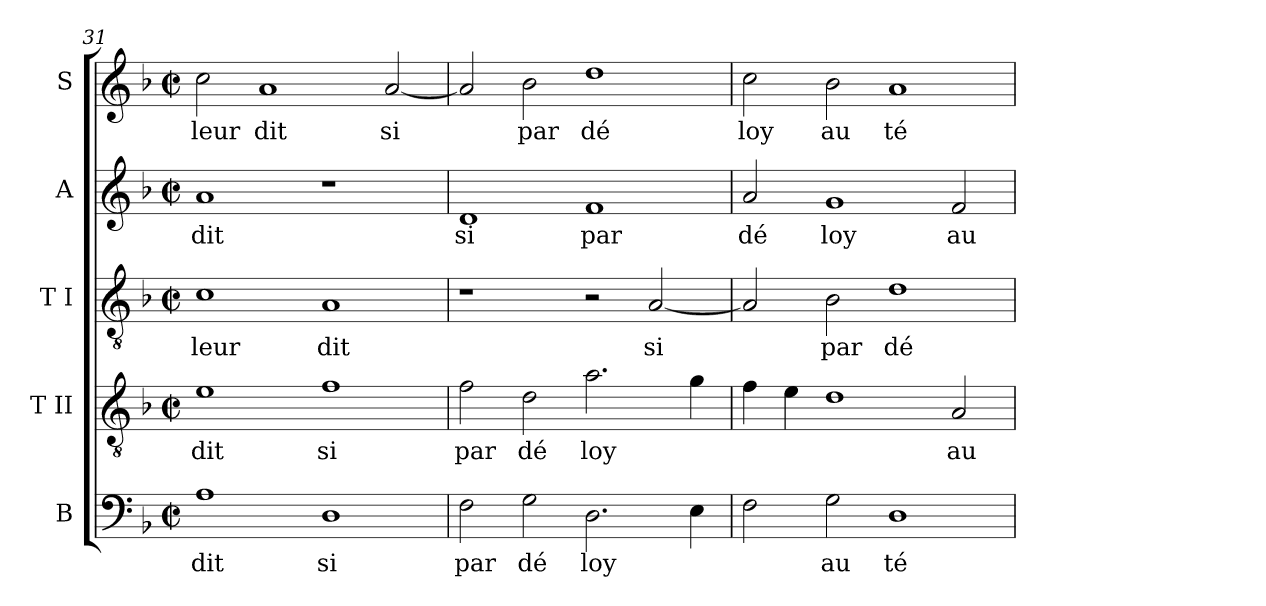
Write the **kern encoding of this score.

**kern	**text	**kern	**text	**kern	**text	**kern	**text	**kern	**text
*part5	*part5	*part4	*part4	*part3	*part3	*part2	*part2	*part1	*part1
*staff5	*staff5	*staff4	*staff4	*staff3	*staff3	*staff2	*staff2	*staff1	*staff1
*I"B	*	*I"T II	*	*I"T I	*	*I"A	*	*I"S	*
*clefF4	*	*clefGv2	*	*clefGv2	*	*clefG2	*	*clefG2	*
*k[b-]	*	*k[b-]	*	*k[b-]	*	*k[b-]	*	*k[b-]	*
*F:	*	*F:	*	*F:	*	*F:	*	*F:	*
*M2/2	*	*M2/2	*	*M2/2	*	*M2/2	*	*M2/2	*
*met(c|)	*	*met(c|)	*	*met(c|)	*	*met(c|)	*	*met(c|)	*
=31	=31	=31	=31	=31	=31	=31	=31	=31	=31
!	!LO:LY:b	!	!LO:LY:b:cj	!	!LO:LY:b:cj	!	!LO:LY:b	!	!LO:LY:b:cj
1A	dit	1e	dit	1c	leur	1a	dit	2cc\	leur
!	!	!	!	!	!	!	!	!	!LO:LY:b:cj
.	.	.	.	.	.	.	.	1a	dit
!	!LO:LY:b	!	!LO:LY:b:cj	!	!LO:LY:b:cj	!	!	!	!
1D	si	1f	si	1A	dit	1r	.	.	.
!	!	!	!	!	!	!	!	!	!LO:LY:b:cj
.	.	.	.	.	.	.	.	[<2a/	si
!!LO:PB:g=z
=32	=32	=32	=32	=32	=32	=32	=32	=32	=32
!	!LO:LY:b	!	!LO:LY:b:cj	!	!	!	!LO:LY:b	!	!LO:LY:b:cj
2F\	par	2f\	par	1r	.	1d	si	2a/]	.
!	!LO:LY:b	!	!LO:LY:b:cj	!	!	!	!	!	!LO:LY:b:cj
2G\	dé	2d\	dé	.	.	.	.	2b-\	par
!	!LO:LY:b	!	!LO:LY:b:cj	!	!	!	!LO:LY:b	!	!LO:LY:b:cj
2.D\	loy	2.a\	loy	2r	.	1f	par	1dd	dé
!	!	!	!	!	!LO:LY:b:cj	!	!	!	!
.	.	.	.	[<2A/	si	.	.	.	.
!	!LO:LY:b	!	!LO:LY:b:cj	!	!	!	!	!	!
4E\	.	4g\	.	.	.	.	.	.	.
=33	=33	=33	=33	=33	=33	=33	=33	=33	=33
!	!LO:LY:b	!	!LO:LY:b:cj	!	!LO:LY:b:cj	!	!LO:LY:b	!	!LO:LY:b:cj
2F\	.	4f\	.	2A/]	.	2a/	dé	2cc\	loy
!	!	!	!LO:LY:b:cj	!	!	!	!	!	!
.	.	4e\	.	.	.	.	.	.	.
!	!LO:LY:b	!	!LO:LY:b:cj	!	!LO:LY:b:cj	!	!LO:LY:b	!	!LO:LY:b:cj
2G\	au	1d	.	2B-\	par	1g	loy	2b-\	au
!	!LO:LY:b	!	!	!	!LO:LY:b:cj	!	!	!	!LO:LY:b:cj
1D	té	.	.	1d	dé	.	.	1a	té
!	!	!	!LO:LY:b:cj	!	!	!	!LO:LY:b	!	!
.	.	2A/	au	.	.	2f/	au	.	.
=	=	=	=	=	=	=	=	=	=
*-	*-	*-	*-	*-	*-	*-	*-	*-	*-
